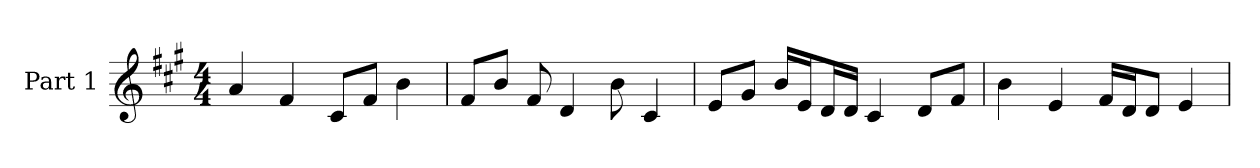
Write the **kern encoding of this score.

**kern
*part1
*staff1
*I"Part 1
*clefG2
*k[f#c#g#]
*A:
*M4/4
=1
4a
4f#
8c#/L
8f#/J
4b
=2
8f#/L
8b/J
8f#
4d
8b
4c#
=3
8e/L
8g#/J
16b/LL
16e/J
16d/L
16d/JJ
4c#
8d/L
8f#/J
=4
4b
4e
16f#/LL
16d/J
8d/J
4e
=
*-
